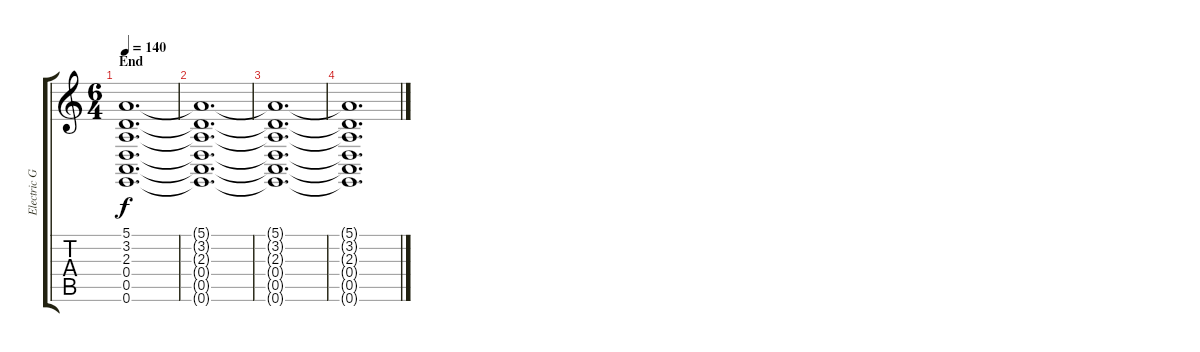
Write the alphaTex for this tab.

\track ("Electric Guitar Reverb Effect" "Electric G") {instrument synthstrings2}
\staff {score tabs}
\tuning (E4 B3 G3 D3 A2 E2) {hide}
\ts (6 4)
\section ("" "End")
\tempo 140
\clef g2
\ks c
(5.1 3.2 2.3 0.4 0.5 0.6).1{d dy f volume 0} |
(5.1{t} 3.2{t} 2.3{t} 0.4{t} 0.5{t} 0.6{t}).1{d} |
(5.1{t} 3.2{t} 2.3{t} 0.4{t} 0.5{t} 0.6{t}).1{d} |
(5.1{t} 3.2{t} 2.3{t} 0.4{t} 0.5{t} 0.6{t}).1{d}
